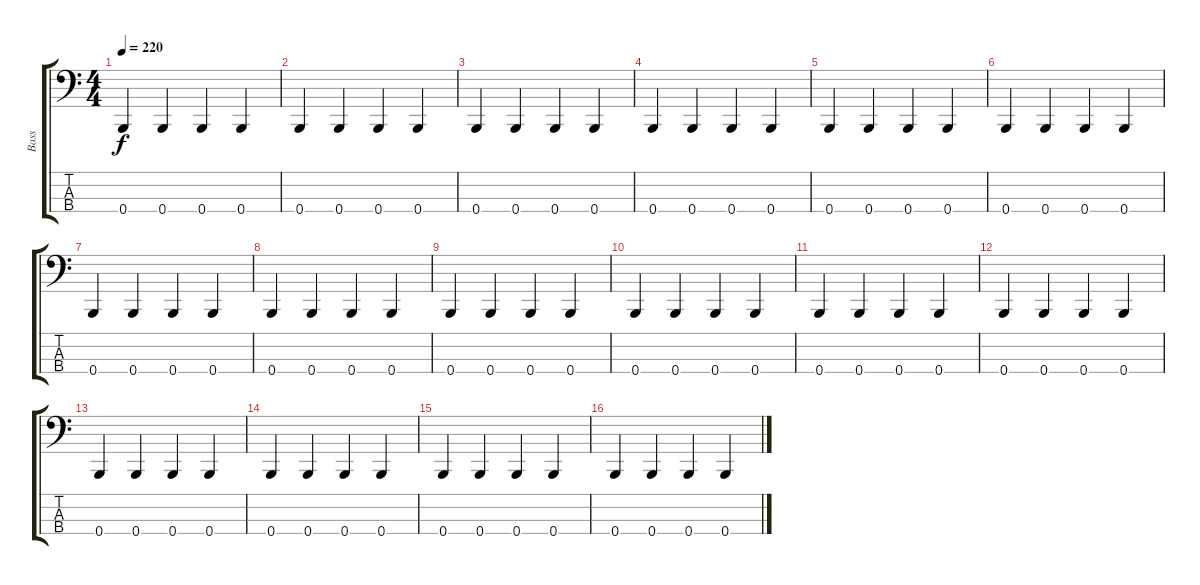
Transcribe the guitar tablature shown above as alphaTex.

\track ("Bass" "Bass") {instrument electricbasspick}
\staff {score tabs}
\tuning (E2 B1 Gb1 B0) {hide}
\ts (4 4)
\tempo 220
\clef f4
\ks c
0.4.4{dy f} 0.4.4 0.4.4 0.4.4 |
0.4.4 0.4.4 0.4.4 0.4.4 |
0.4.4 0.4.4 0.4.4 0.4.4 |
0.4.4 0.4.4 0.4.4 0.4.4 |
0.4.4 0.4.4 0.4.4 0.4.4 |
0.4.4 0.4.4 0.4.4 0.4.4 |
0.4.4 0.4.4 0.4.4 0.4.4 |
0.4.4 0.4.4 0.4.4 0.4.4 |
0.4.4 0.4.4 0.4.4 0.4.4 |
0.4.4 0.4.4 0.4.4 0.4.4 |
0.4.4 0.4.4 0.4.4 0.4.4 |
0.4.4 0.4.4 0.4.4 0.4.4 |
0.4.4 0.4.4 0.4.4 0.4.4 |
0.4.4 0.4.4 0.4.4 0.4.4 |
0.4.4 0.4.4 0.4.4 0.4.4 |
0.4.4 0.4.4 0.4.4 0.4.4
